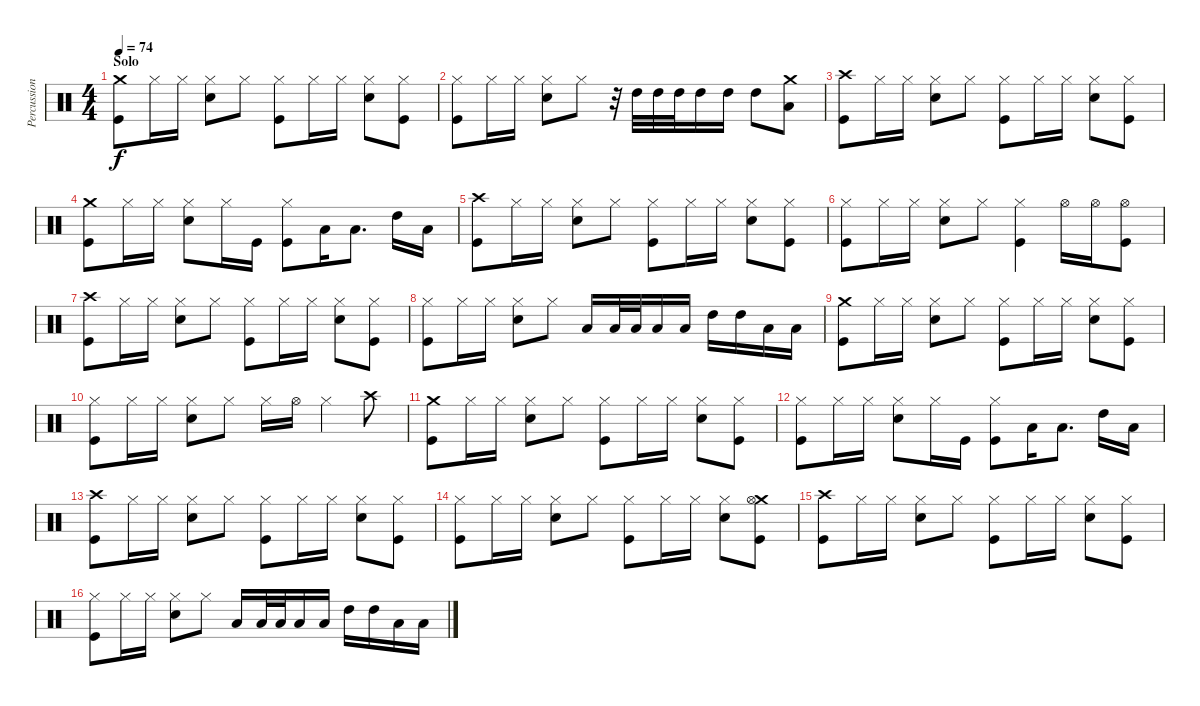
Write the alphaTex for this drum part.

\track ("Percussion (Henley)" "Percussion") {instrument percussion}
\staff {score}
\articulation defaults
\ts (4 4)
\section ("" "Solo")
\tempo 74
\clef neutral
\ks c
("Crash medium (hit)" "Kick (hit)").8{dy f} "Hi-Hat (closed)".16 "Hi-Hat (closed)".16 ("Hi-Hat (closed)" "Snare (hit) 2").8 "Hi-Hat (closed)".8 ("Hi-Hat (closed)" "Kick (hit)").8 "Hi-Hat (closed)".16 "Hi-Hat (closed)".16 ("Hi-Hat (closed)" "Snare (hit) 2").8 ("Hi-Hat (closed)" "Kick (hit)").8 |
("Hi-Hat (closed)" "Kick (hit)").8 "Hi-Hat (closed)".16 "Hi-Hat (closed)".16 ("Hi-Hat (closed)" "Snare (hit) 2").8 "Hi-Hat (closed)".8 r.32 "High Tom (hit)".32 "High Tom (hit)".32 "High Tom (hit)".32 "High Tom (hit)".16 "High Tom (hit)".16 "High Tom (hit)".8 ("Crash medium (hit)" "Low Floor Tom (hit)").8 |
("Crash high (hit)" "Kick (hit)").8 "Hi-Hat (closed)".16 "Hi-Hat (closed)".16 ("Hi-Hat (closed)" "Snare (hit) 2").8 "Hi-Hat (closed)".8 ("Hi-Hat (closed)" "Kick (hit)").8 "Hi-Hat (closed)".16 "Hi-Hat (closed)".16 ("Hi-Hat (closed)" "Snare (hit) 2").8 ("Hi-Hat (closed)" "Kick (hit)").8 |
("Crash medium (hit)" "Kick (hit)").8 "Hi-Hat (closed)".16 "Hi-Hat (closed)".16 ("Hi-Hat (closed)" "Snare (hit) 2").8 "Hi-Hat (closed)".16 "Kick (hit)".16 ("Hi-Hat (closed)" "Kick (hit)").8 "Low Floor Tom (hit)".16 "Low Floor Tom (hit)".8{d} "High Tom (hit)".16 "Low Floor Tom (hit)".16 |
("Crash high (hit)" "Kick (hit)").8 "Hi-Hat (closed)".16 "Hi-Hat (closed)".16 ("Hi-Hat (closed)" "Snare (hit) 2").8 "Hi-Hat (closed)".8 ("Hi-Hat (closed)" "Kick (hit)").8 "Hi-Hat (closed)".16 "Hi-Hat (closed)".16 ("Hi-Hat (closed)" "Snare (hit) 2").8 ("Hi-Hat (closed)" "Kick (hit)").8 |
("Hi-Hat (closed)" "Kick (hit)").8 "Hi-Hat (closed)".16 "Hi-Hat (closed)".16 ("Hi-Hat (closed)" "Snare (hit) 2").8 "Hi-Hat (closed)".8 ("Hi-Hat (closed)" "Kick (hit)").4 "Hi-Hat (open)".16 "Hi-Hat (open)".16 ("Hi-Hat (open)" "Kick (hit)").8 |
("Crash high (hit)" "Kick (hit)").8 "Hi-Hat (closed)".16 "Hi-Hat (closed)".16 ("Hi-Hat (closed)" "Snare (hit) 2").8 "Hi-Hat (closed)".8 ("Hi-Hat (closed)" "Kick (hit)").8 "Hi-Hat (closed)".16 "Hi-Hat (closed)".16 ("Hi-Hat (closed)" "Snare (hit) 2").8 ("Hi-Hat (closed)" "Kick (hit)").8 |
("Hi-Hat (closed)" "Kick (hit)").8 "Hi-Hat (closed)".16 "Hi-Hat (closed)".16 ("Hi-Hat (closed)" "Snare (hit) 2").8 "Hi-Hat (closed)".8 "Low Floor Tom (hit)".16 "Low Floor Tom (hit)".32 "Low Floor Tom (hit)".32 "Low Floor Tom (hit)".16 "Low Floor Tom (hit)".16 "High Tom (hit)".16 "High Tom (hit)".16 "Low Floor Tom (hit)".16 "Low Floor Tom (hit)".16 |
("Crash medium (hit)" "Kick (hit)").8 "Hi-Hat (closed)".16 "Hi-Hat (closed)".16 ("Hi-Hat (closed)" "Snare (hit) 2").8 "Hi-Hat (closed)".8 ("Hi-Hat (closed)" "Kick (hit)").8 "Hi-Hat (closed)".16 "Hi-Hat (closed)".16 ("Hi-Hat (closed)" "Snare (hit) 2").8 ("Hi-Hat (closed)" "Kick (hit)").8 |
("Hi-Hat (closed)" "Kick (hit)").8 "Hi-Hat (closed)".16 "Hi-Hat (closed)".16 ("Hi-Hat (closed)" "Snare (hit) 2").8 "Hi-Hat (closed)".8 "Hi-Hat (closed)".16 "Hi-Hat (open)".16 "Hi-Hat (closed)".4 "Crash high (hit)".8 |
("Crash medium (hit)" "Kick (hit)").8 "Hi-Hat (closed)".16 "Hi-Hat (closed)".16 ("Hi-Hat (closed)" "Snare (hit) 2").8 "Hi-Hat (closed)".8 ("Hi-Hat (closed)" "Kick (hit)").8 "Hi-Hat (closed)".16 "Hi-Hat (closed)".16 ("Hi-Hat (closed)" "Snare (hit) 2").8 ("Hi-Hat (closed)" "Kick (hit)").8 |
("Hi-Hat (closed)" "Kick (hit)").8 "Hi-Hat (closed)".16 "Hi-Hat (closed)".16 ("Hi-Hat (closed)" "Snare (hit) 2").8 "Hi-Hat (closed)".16 "Kick (hit)".16 ("Hi-Hat (closed)" "Kick (hit)").8 "Low Floor Tom (hit)".16 "Low Floor Tom (hit)".8{d} "High Tom (hit)".16 "Low Floor Tom (hit)".16 |
("Crash high (hit)" "Kick (hit)").8 "Hi-Hat (closed)".16 "Hi-Hat (closed)".16 ("Hi-Hat (closed)" "Snare (hit) 2").8 "Hi-Hat (closed)".8 ("Hi-Hat (closed)" "Kick (hit)").8 "Hi-Hat (closed)".16 "Hi-Hat (closed)".16 ("Hi-Hat (closed)" "Snare (hit) 2").8 ("Hi-Hat (closed)" "Kick (hit)").8 |
("Hi-Hat (closed)" "Kick (hit)").8 "Hi-Hat (closed)".16 "Hi-Hat (closed)".16 ("Hi-Hat (closed)" "Snare (hit) 2").8 "Hi-Hat (closed)".8 ("Hi-Hat (closed)" "Kick (hit)").8 "Hi-Hat (closed)".16 "Hi-Hat (closed)".16 ("Hi-Hat (closed)" "Snare (hit) 2").8 ("Crash medium (hit)" "Hi-Hat (open)" "Kick (hit)").8 |
("Crash high (hit)" "Kick (hit)").8 "Hi-Hat (closed)".16 "Hi-Hat (closed)".16 ("Hi-Hat (closed)" "Snare (hit) 2").8 "Hi-Hat (closed)".8 ("Hi-Hat (closed)" "Kick (hit)").8 "Hi-Hat (closed)".16 "Hi-Hat (closed)".16 ("Hi-Hat (closed)" "Snare (hit) 2").8 ("Hi-Hat (closed)" "Kick (hit)").8 |
("Hi-Hat (closed)" "Kick (hit)").8 "Hi-Hat (closed)".16 "Hi-Hat (closed)".16 ("Hi-Hat (closed)" "Snare (hit) 2").8 "Hi-Hat (closed)".8 "Low Floor Tom (hit)".16 "Low Floor Tom (hit)".32 "Low Floor Tom (hit)".32 "Low Floor Tom (hit)".16 "Low Floor Tom (hit)".16 "High Tom (hit)".16 "High Tom (hit)".16 "Low Floor Tom (hit)".16 "Low Floor Tom (hit)".16
